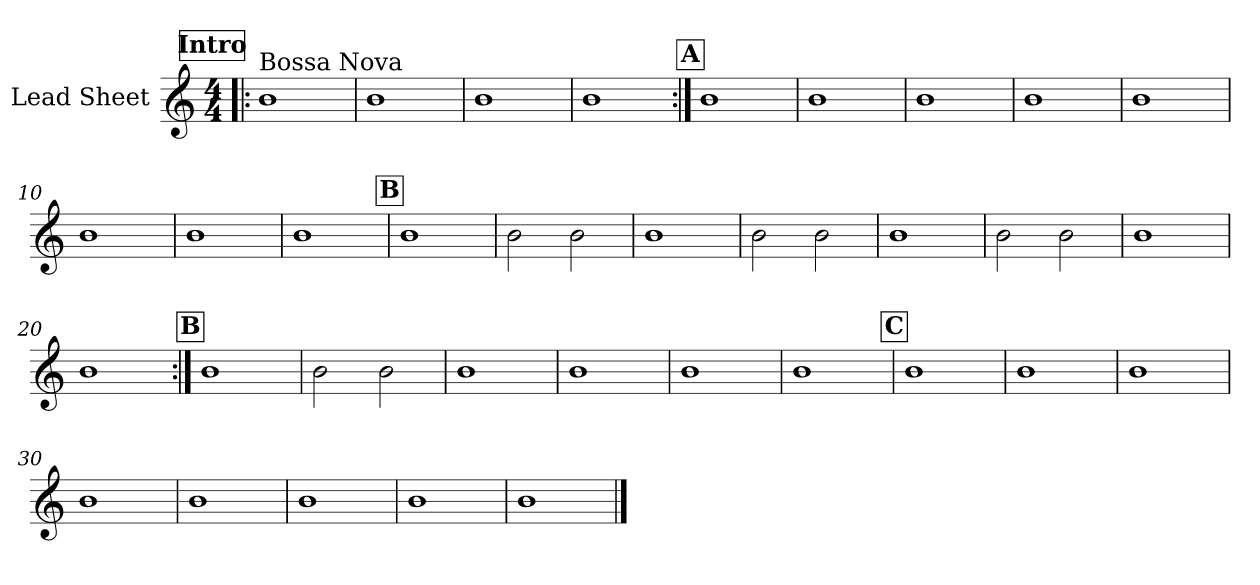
**kern
*part1
*staff1
*I"Lead Sheet
*clefG2
*k[]
*M4/4
!!LO:REH:place=s1:a:fs=14:t=Intro
=1!|:
!LO:TX:a:t=Bossa Nova
1b
=2
1b
=3
1b
=4
1b
!!LO:LB:g=z
!!LO:REH:place=s1:a:fs=14:t=A
=5:|!
1b
=6
1b
=7
1b
=8
1b
!!LO:LB:g=z
=9
1b
=10
1b
=11
1b
=12
1b
!!LO:LB:g=z
!!LO:REH:place=s1:a:fs=14:t=B
=13
1b
=14
2b\
2b\
=15
1b
=16
2b\
2b\
!!LO:LB:g=z
=17
1b
=18
2b\
2b\
=19
1b
=20
1b
!!LO:LB:g=z
!!LO:REH:place=s1:a:fs=14:t=B
=21:|!
1b
=22
2b\
2b\
=23
1b
=24
1b
!!LO:LB:g=z
=25
1b
=26
1b
!!LO:REH:place=s1:a:fs=14:t=C
=27
1b
=28
1b
!!LO:LB:g=z
=29
1b
=30
1b
=31
1b
=32
1b
!!LO:LB:g=z
=33
1b
=34
1b
==
*-
